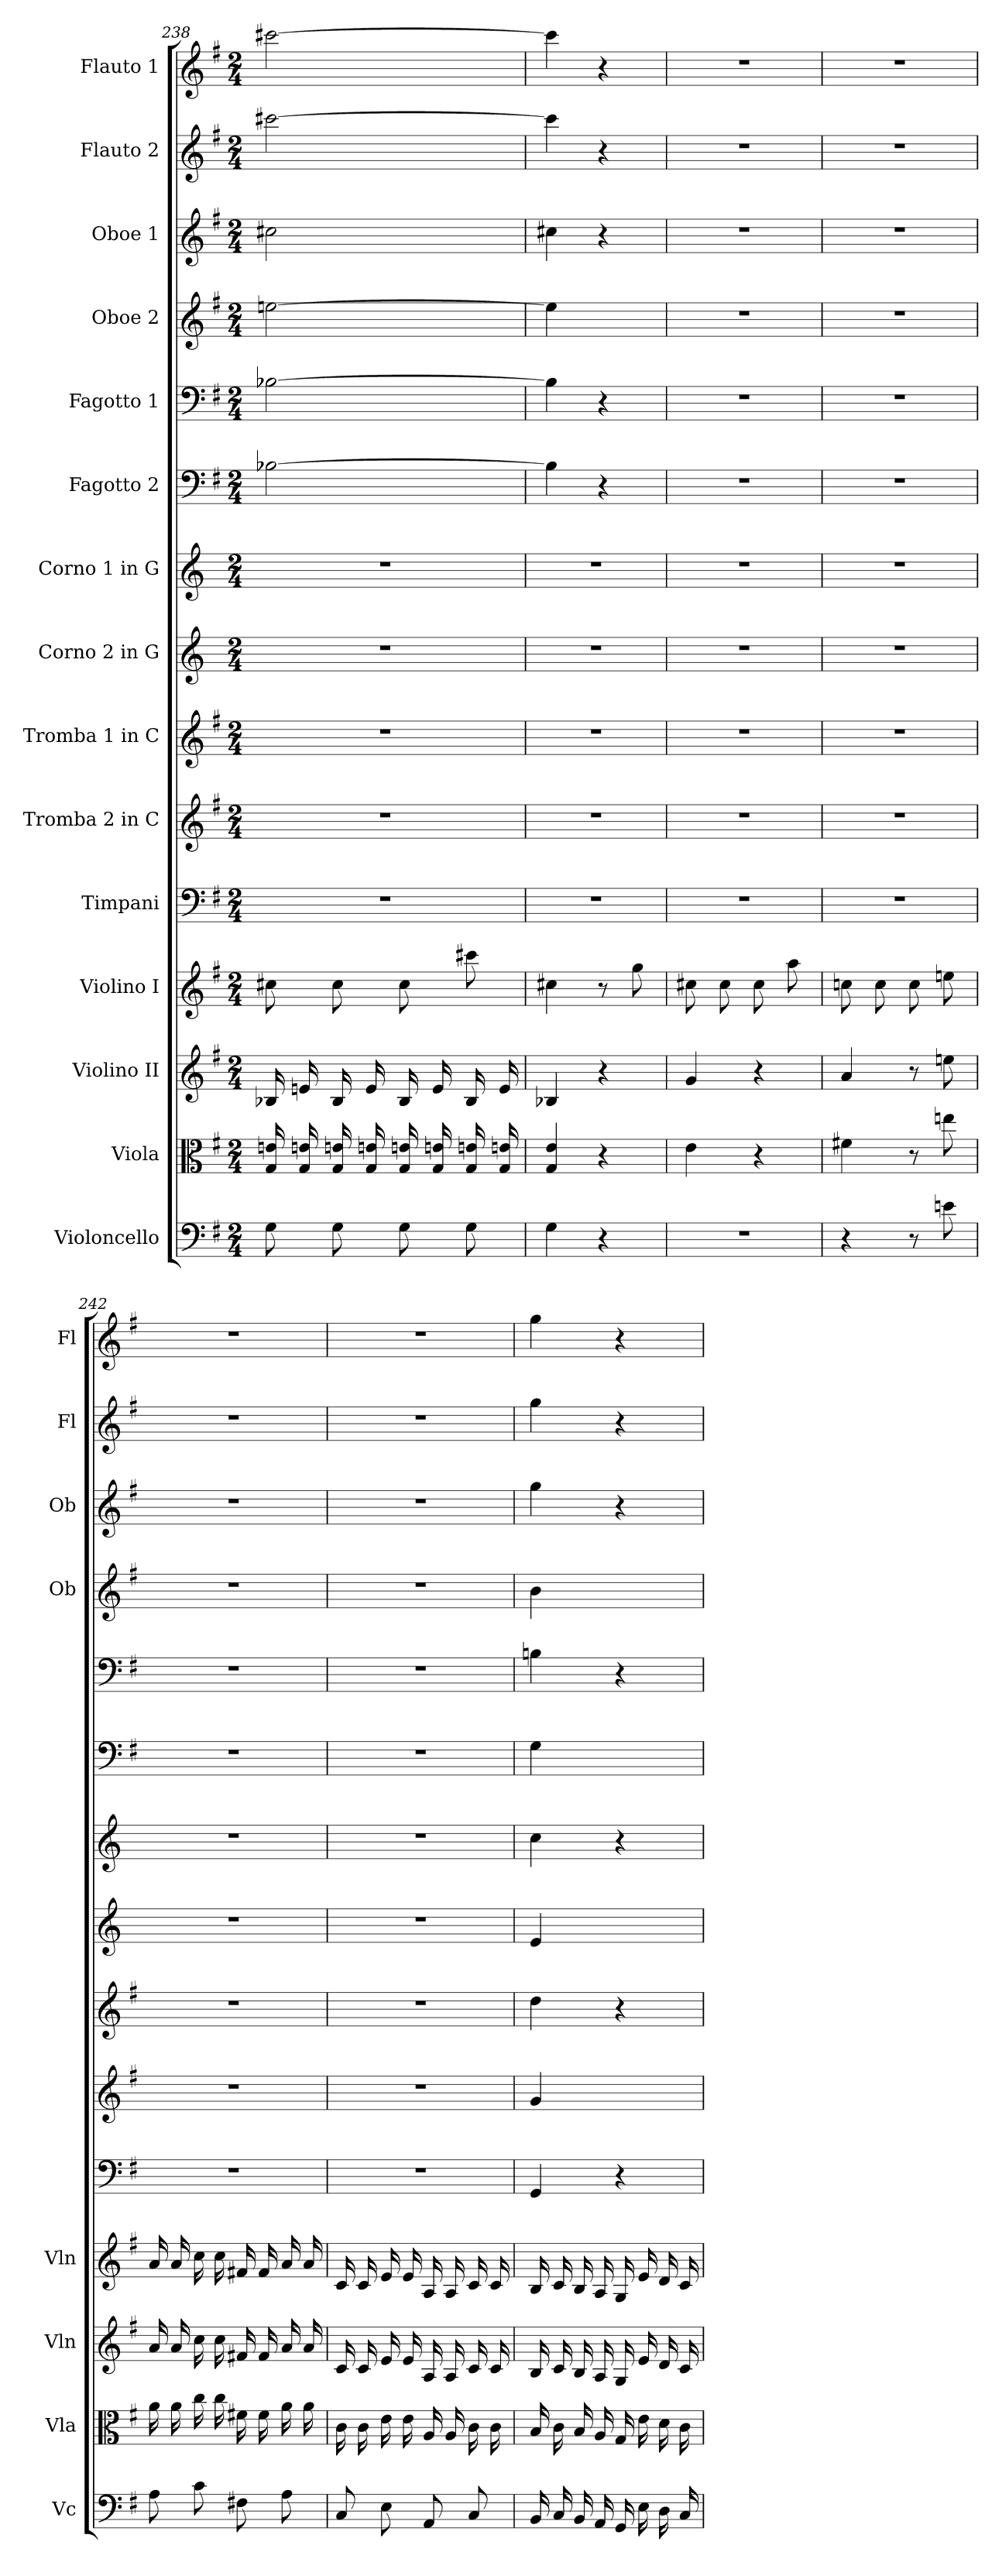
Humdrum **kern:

**kern	**kern	**kern	**kern	**kern	**kern	**kern	**kern	**kern	**kern	**kern	**kern	**kern	**kern	**kern
*part15	*part14	*part13	*part12	*part11	*part10	*part9	*part8	*part7	*part6	*part5	*part4	*part3	*part2	*part1
*staff15	*staff14	*staff13	*staff12	*staff11	*staff10	*staff9	*staff8	*staff7	*staff6	*staff5	*staff4	*staff3	*staff2	*staff1
*I"Violoncello	*I"Viola	*I"Violino II	*I"Violino I	*I"Timpani	*I"Tromba 2 in C	*I"Tromba 1 in C	*I"Corno 2 in G	*I"Corno 1 in G	*I"Fagotto 2	*I"Fagotto 1	*I"Oboe 2	*I"Oboe 1	*I"Flauto 2	*I"Flauto 1
*I'Vc	*I'Vla	*I'Vln	*I'Vln	*	*	*	*	*	*	*	*I'Ob	*I'Ob	*I'Fl	*I'Fl
*clefF4	*clefC3	*clefG2	*clefG2	*clefF4	*clefG2	*clefG2	*clefG2	*clefG2	*clefF4	*clefF4	*clefG2	*clefG2	*clefG2	*clefG2
*	*	*	*	*	*ITrd1c2	*ITrd1c2	*ITrd-4c-7	*ITrd-4c-7	*	*	*	*	*	*
*k[f#]	*k[f#]	*k[f#]	*k[f#]	*k[f#]	*k[b-]	*k[b-]	*k[f#]	*k[f#]	*k[f#]	*k[f#]	*k[f#]	*k[f#]	*k[f#]	*k[f#]
*G:	*G:	*G:	*G:	*G:	*F:	*F:	*G:	*G:	*G:	*G:	*G:	*G:	*G:	*G:
*M2/4	*M2/4	*M2/4	*M2/4	*M2/4	*M2/4	*M2/4	*M2/4	*M2/4	*M2/4	*M2/4	*M2/4	*M2/4	*M2/4	*M2/4
=238	=238	=238	=238	=238	=238	=238	=238	=238	=238	=238	=238	=238	=238	=238
8G	16G 16en	16B-X	8cc#X	2r	2r	2r	2r	2r	[2B-X	[2B-X	[2een	2cc#X	[2ccc#X	[2ccc#X
.	16G 16en	16en	.	.	.	.	.	.	.	.	.	.	.	.
8G	16G 16en	16B-	8cc#	.	.	.	.	.	.	.	.	.	.	.
.	16G 16en	16e	.	.	.	.	.	.	.	.	.	.	.	.
8G	16G 16en	16B-	8cc#	.	.	.	.	.	.	.	.	.	.	.
.	16G 16en	16e	.	.	.	.	.	.	.	.	.	.	.	.
8G	16G 16en	16B-	8ccc#X	.	.	.	.	.	.	.	.	.	.	.
.	16G 16en	16e	.	.	.	.	.	.	.	.	.	.	.	.
=239	=239	=239	=239	=239	=239	=239	=239	=239	=239	=239	=239	=239	=239	=239
4G	4G 4e	4B-X	4cc#X	2r	2r	2r	2r	2r	4B-]	4B-]	4ee]	4cc#X	4ccc#]	4ccc#]
4r	4r	4r	8r	.	.	.	.	.	4r	4r	4ryy	4r	4r	4r
.	.	.	8gg	.	.	.	.	.	.	.	.	.	.	.
=240	=240	=240	=240	=240	=240	=240	=240	=240	=240	=240	=240	=240	=240	=240
2r	4e	4g	8cc#X	2r	2r	2r	2r	2r	2r	2r	2r	2r	2r	2r
.	.	.	8cc#	.	.	.	.	.	.	.	.	.	.	.
.	4r	4r	8cc#	.	.	.	.	.	.	.	.	.	.	.
.	.	.	8aa	.	.	.	.	.	.	.	.	.	.	.
=241	=241	=241	=241	=241	=241	=241	=241	=241	=241	=241	=241	=241	=241	=241
4r	4f#X	4a	8ccn	2r	2r	2r	2r	2r	2r	2r	2r	2r	2r	2r
.	.	.	8cc	.	.	.	.	.	.	.	.	.	.	.
8r	8r	8r	8cc	.	.	.	.	.	.	.	.	.	.	.
8en	8een	8een	8een	.	.	.	.	.	.	.	.	.	.	.
=242	=242	=242	=242	=242	=242	=242	=242	=242	=242	=242	=242	=242	=242	=242
8A	16a	16a	16a	2r	2r	2r	2r	2r	2r	2r	2r	2r	2r	2r
.	16a	16a	16a	.	.	.	.	.	.	.	.	.	.	.
8c	16cc	16cc	16cc	.	.	.	.	.	.	.	.	.	.	.
.	16cc	16cc	16cc	.	.	.	.	.	.	.	.	.	.	.
8F#X	16f#X	16f#X	16f#X	.	.	.	.	.	.	.	.	.	.	.
.	16f#	16f#	16f#	.	.	.	.	.	.	.	.	.	.	.
8A	16a	16a	16a	.	.	.	.	.	.	.	.	.	.	.
.	16a	16a	16a	.	.	.	.	.	.	.	.	.	.	.
=243	=243	=243	=243	=243	=243	=243	=243	=243	=243	=243	=243	=243	=243	=243
8C	16c	16c	16c	2r	2r	2r	2r	2r	2r	2r	2r	2r	2r	2r
.	16c	16c	16c	.	.	.	.	.	.	.	.	.	.	.
8E	16e	16e	16e	.	.	.	.	.	.	.	.	.	.	.
.	16e	16e	16e	.	.	.	.	.	.	.	.	.	.	.
8AA	16A	16A	16A	.	.	.	.	.	.	.	.	.	.	.
.	16A	16A	16A	.	.	.	.	.	.	.	.	.	.	.
8C	16c	16c	16c	.	.	.	.	.	.	.	.	.	.	.
.	16c	16c	16c	.	.	.	.	.	.	.	.	.	.	.
=244	=244	=244	=244	=244	=244	=244	=244	=244	=244	=244	=244	=244	=244	=244
16BB	16B	16B	16B	4GG	4f	4cc	4b	4gg	4G	4Bn	4b	4gg	4gg	4gg
16C	16c	16c	16c	.	.	.	.	.	.	.	.	.	.	.
16BB	16B	16B	16B	.	.	.	.	.	.	.	.	.	.	.
16AA	16A	16A	16A	.	.	.	.	.	.	.	.	.	.	.
16GG	16G	16G	16G	4r	4ryy	4r	4ryy	4r	4ryy	4r	4ryy	4r	4r	4r
16E	16e	16e	16e	.	.	.	.	.	.	.	.	.	.	.
16D	16d	16d	16d	.	.	.	.	.	.	.	.	.	.	.
16C	16c	16c	16c	.	.	.	.	.	.	.	.	.	.	.
=	=	=	=	=	=	=	=	=	=	=	=	=	=	=
*-	*-	*-	*-	*-	*-	*-	*-	*-	*-	*-	*-	*-	*-	*-
